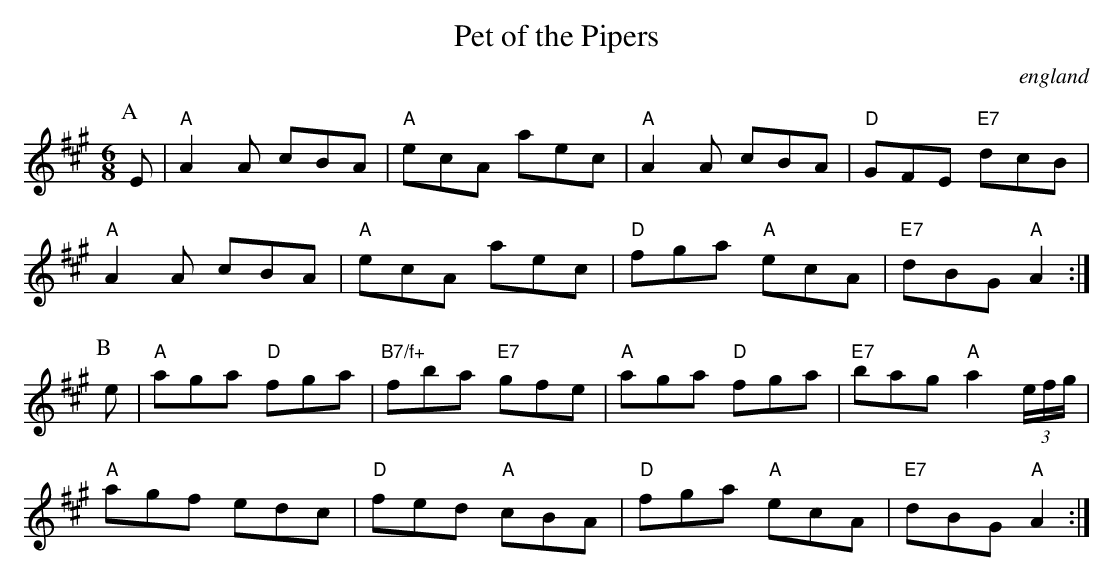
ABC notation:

X:1
T:Pet of the Pipers
O:england
M:6/8
K:A
P:A
E|"A"A2A cBA|"A"ecA aec|"A"A2A cBA|"D"GFE "E7"dcB|
"A"A2A cBA|"A"ecA aec|"D"fga "A"ecA|"E7"dBG "A"A2:|
P:B
e|"A"aga "D"fga|"B7/f+"fba "E7"gfe|"A"aga "D"fga|"E7"bag "A"a2(3e/2f/2g/2|
"A"agf edc|"D"fed "A"cBA|"D"fga "A"ecA|"E7"dBG "A"A2:|
